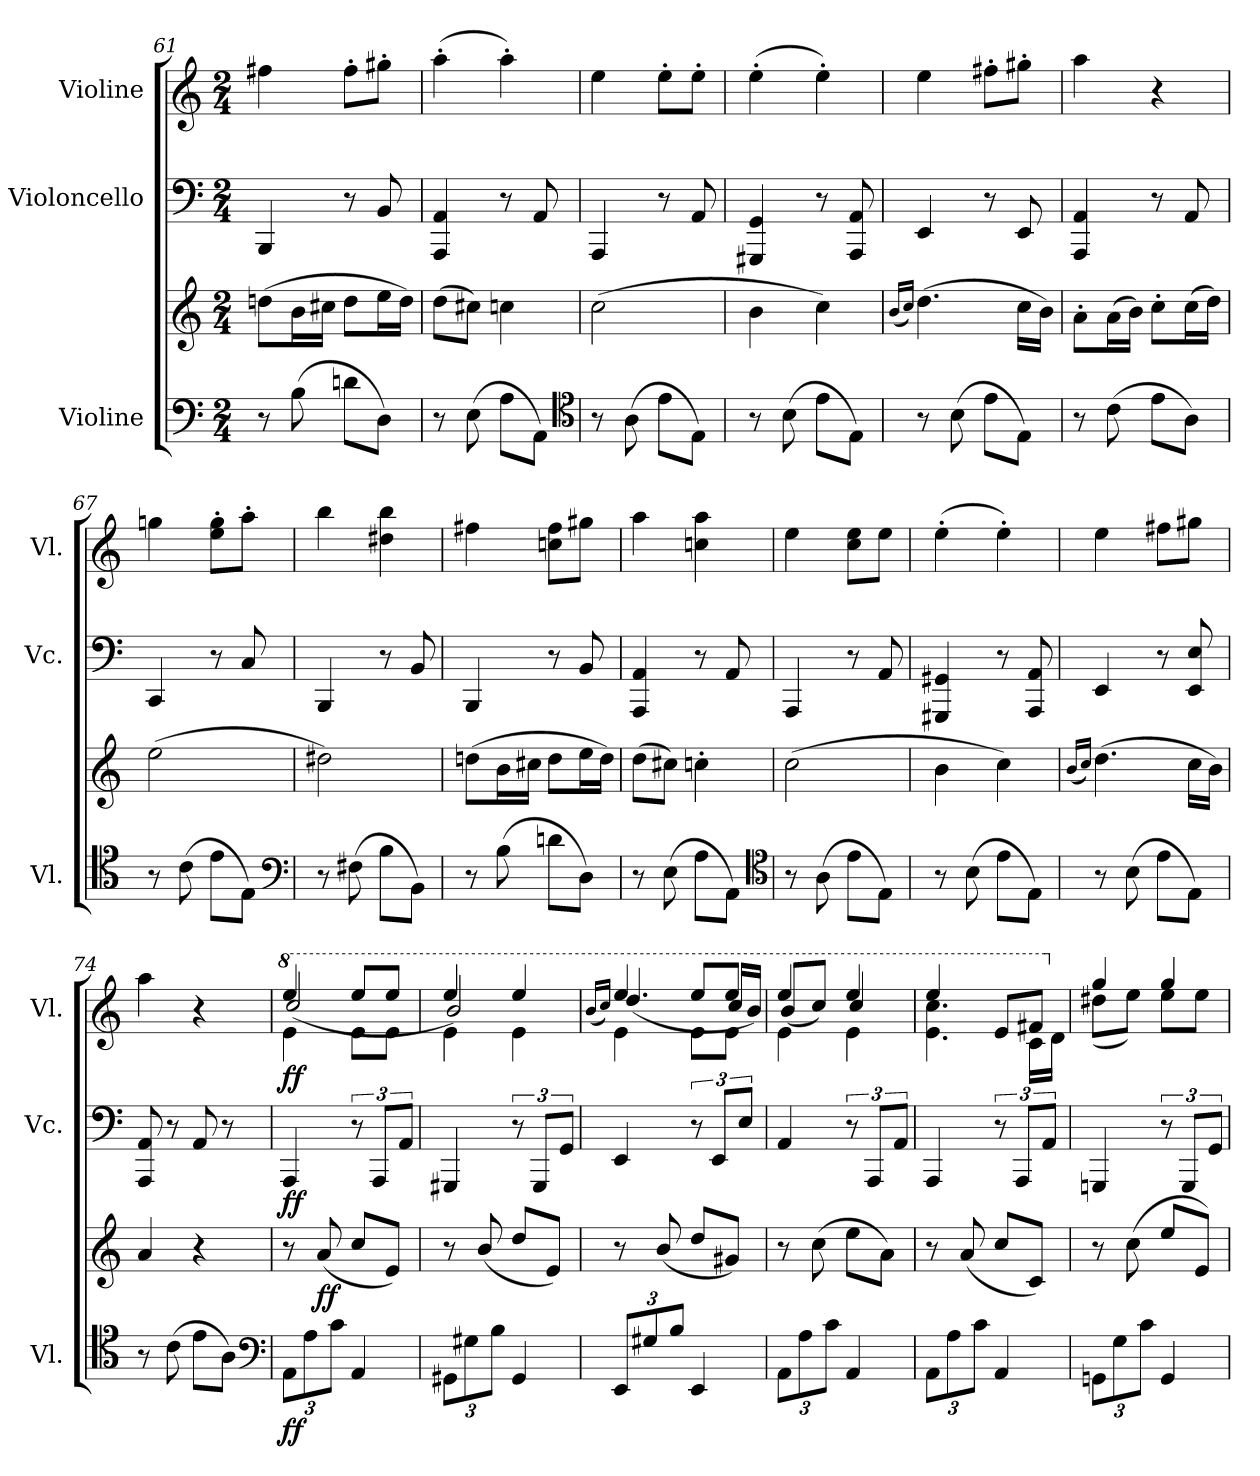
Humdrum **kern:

**kern	**kern	**dynam	**kern	**dynam	**kern	**dynam
*part3	*part3	*part3	*part2	*part2	*part1	*part1
*staff4	*staff3	*staff3/4	*staff2	*staff2	*staff1	*staff1
*I"Violine	*	*	*I"Violoncello	*	*I"Violine	*
*I'Vl.	*	*	*I'Vc.	*	*I'Vl.	*
*clefF4	*clefG2	*	*clefF4	*	*clefG2	*
*k[]	*k[]	*	*k[]	*	*k[]	*
*M2/4	*M2/4	*	*M2/4	*	*M2/4	*
=61	=61	=61	=61	=61	=61	=61
8r	(>8ddn\L	.	4BBB/	.	4ff#X\	.
(>8B\	16b\L	.	.	.	.	.
.	16cc#X\JJ	.	.	.	.	.
8dn\L	8dd\L	.	8r	.	8ff#'\L	.
8D\J)	16ee\L	.	8BB/	.	8gg#X'\J	.
.	16dd\JJ)	.	.	.	.	.
=62	=62	=62	=62	=62	=62	=62
8r	(>8dd\L	.	4AAA/ 4AA/	.	(>4aa'\	.
(>8E\	8cc#X\J)	.	.	.	.	.
8A\L	4ccn\	.	8r	.	4aa'\)	.
8AA\J)	.	.	8AA/	.	.	.
*clefC4	*	*	*	*	*	*
=63	=63	=63	=63	=63	=63	=63
8r	(>2cc\	.	4AAA/	.	4ee\	.
(>8A\	.	.	.	.	.	.
8e\L	.	.	8r	.	8ee'\L	.
8E\J)	.	.	8AA/	.	8ee'\J	.
=64	=64	=64	=64	=64	=64	=64
8r	4b\	.	4GGG#X/ 4GG/	.	(>4ee'\	.
(>8B\	.	.	.	.	.	.
8e\L	4cc\)	.	8r	.	4ee'\)	.
8E\J)	.	.	8AAA/ 8AA/	.	.	.
=65	=65	=65	=65	=65	=65	=65
.	(<16qqb/LL	.	.	.	.	.
.	16qqcc/JJ)	.	.	.	.	.
8r	(>4.dd\	.	4EE/	.	4ee\	.
(>8B\	.	.	.	.	.	.
8e\L	.	.	8r	.	8ff#X'\L	.
8E\J)	16cc\LL	.	8EE/	.	8gg#X'\J	.
.	16b\JJ)	.	.	.	.	.
=66	=66	=66	=66	=66	=66	=66
8r	8a'\L	.	4AAA/ 4AA/	.	4aa\	.
(>8c\	(>16a\L	.	.	.	.	.
.	16b\JJ)	.	.	.	.	.
8e\L	8cc'\L	.	8r	.	4r	.
8A\J)	(>16cc\L	.	8AA/	.	.	.
.	16dd\JJ)	.	.	.	.	.
=67	=67	=67	=67	=67	=67	=67
!	!	!LO:DY:b	!	!	!	!LO:DY:b
8r	(>2ee\	il forte	4CC/	.	4ggn\	il Forte
(>8c\	.	.	.	.	.	.
8e\L	.	.	8r	.	8ee'\ 8gg'\L	.
8E\J)	.	.	8C/	.	8aa'\J	.
*clefF4	*	*	*	*	*	*
=68	=68	=68	=68	=68	=68	=68
8r	2dd#X\)	.	4BBB/	.	4bb\	.
(>8F#X\	.	.	.	.	.	.
8B\L	.	.	8r	.	4dd#X\ 4bb\	.
8BB\J)	.	.	8BB/	.	.	.
=69	=69	=69	=69	=69	=69	=69
!	!	!LO:DY:b	!	!	!	!
8r	(>8ddn\L	piu F	4BBB/	.	4ff#X\	.
(>8B\	16b\L	.	.	.	.	.
.	16cc#X\JJ	.	.	.	.	.
8dn\L	8dd\L	.	8r	.	8ccn\ 8ff#\L	.
8D\J)	16ee\L	.	8BB/	.	8gg#X\J	.
.	16dd\JJ)	.	.	.	.	.
=70	=70	=70	=70	=70	=70	=70
8r	(>8dd\L	.	4AAA/ 4AA/	.	4aa\	.
(>8E\	8cc#X\J)	.	.	.	.	.
8A\L	4ccn'\	.	8r	.	4ccn\ 4aa\	.
8AA\J)	.	.	8AA/	.	.	.
*clefC4	*	*	*	*	*	*
=71	=71	=71	=71	=71	=71	=71
8r	(>2cc\	.	4AAA/	.	4ee\	.
(>8A\	.	.	.	.	.	.
8e\L	.	.	8r	.	8cc\ 8ee\L	.
8E\J)	.	.	8AA/	.	8ee\J	.
=72	=72	=72	=72	=72	=72	=72
8r	4b\	.	4GGG#X/ 4GG#X/	.	(>4ee'\	.
(>8B\	.	.	.	.	.	.
8e\L	4cc\)	.	8r	.	4ee'\)	.
8E\J)	.	.	8AAA/ 8AA/	.	.	.
=73	=73	=73	=73	=73	=73	=73
.	(<16qqb/LL	.	.	.	.	.
.	16qqcc/JJ)	.	.	.	.	.
8r	(>4.dd\	.	4EE/	.	4ee\	.
(>8B\	.	.	.	.	.	.
8e\L	.	.	8r	.	8ff#X\L	.
8E\J)	16cc\LL	.	8EE/ 8E/	.	8gg#X\J	.
.	16b\JJ)	.	.	.	.	.
=74	=74	=74	=74	=74	=74	=74
8r	4a/	.	8AAA/ 8AA/	.	4aa\	.
(>8c\	.	.	8r	.	.	.
8e\L	4r	.	8AA/	.	4r	.
8A\J)	.	.	8r	.	.	.
*clefF4	*	*	*	*	*	*
=75	=75	=75	=75	=75	=75	=75
*Xbrackettup	*	*	*	*	*	*
*	*	*	*	*	*8va	*
*	*	*	*	*	*^	*
*	*	*	*	*	*	*^	*
!	!	!LO:DY:b=2	!	!LO:DY:b	!	!	!	!LO:DY:b
12AA\L	8r	ff	4AAA/	ff	4eee/	(<2ccc/	4ee\	ff
12A\	.	.	.	.	.	.	.	.
!	!	!LO:DY:b	!	!	!	!	!	!
.	(<8a/	ff	.	.	.	.	.	.
12c\J	.	.	.	.	.	.	.	.
4AA/	8cc/L	.	12r	.	8eee/L	.	8ee\L	.
.	.	.	12AAA/L	.	.	.	.	.
.	8e/J)	.	.	.	8eee/J	.	8ee\J	.
.	.	.	12AA/J	.	.	.	.	.
=76	=76	=76	=76	=76	=76	=76	=76	=76
12GG#X\L	8r	.	4GGG#X/	.	4eee/	2bb/)	4ee\	.
12G#X\	.	.	.	.	.	.	.	.
.	(<8b/	.	.	.	.	.	.	.
12B\J	.	.	.	.	.	.	.	.
4GG#/	8dd/L	.	12r	.	4eee/	.	4ee\	.
.	.	.	12GGG#/L	.	.	.	.	.
.	8e/J)	.	.	.	.	.	.	.
.	.	.	12GG/J	.	.	.	.	.
=77	=77	=77	=77	=77	=77	=77	=77	=77
.	.	.	.	.	.	(<16qqbb/LL	.	.
.	.	.	.	.	.	16qqccc/JJ)	.	.
12EE/L	8r	.	4EE/	.	4eee/	(<4.ddd/	4ee\	.
12G#X/	.	.	.	.	.	.	.	.
.	(<8b/	.	.	.	.	.	.	.
12B/J	.	.	.	.	.	.	.	.
4EE/	8dd/L	.	12r	.	8eee/L	.	8ee\L	.
.	.	.	12EE/L	.	.	.	.	.
.	8g#X/J)	.	.	.	8eee/J	16ccc/LL	8ee\J	.
.	.	.	12E/J	.	.	.	.	.
.	.	.	.	.	.	16bb/JJ)	.	.
=78	=78	=78	=78	=78	=78	=78	=78	=78
12AA\L	8r	.	4AA/	.	4eee/	(<8bb/L	4ee\	.
12A\	.	.	.	.	.	.	.	.
.	(<8cc\	.	.	.	.	8ccc/J)	.	.
12c\J	.	.	.	.	.	.	.	.
4AA/	8ee\L	.	12r	.	4eee/	4ccc/	4ee\	.
.	.	.	12AAA/L	.	.	.	.	.
.	8a\J)	.	.	.	.	.	.	.
.	.	.	12AA/J	.	.	.	.	.
*	*	*	*	*	*	*v	*v	*
=79	=79	=79	=79	=79	=79	=79	=79
12AA\L	8r	.	4AAA/	.	4eee/	4.ee\ 4.ccc\	.
12A\	.	.	.	.	.	.	.
.	(<8a/	.	.	.	.	.	.
12c\J	.	.	.	.	.	.	.
4AA/	8cc/L	.	12r	.	8ee/L	.	.
.	.	.	12AAA/L	.	.	.	.
.	8c/J)	.	.	.	8ff#X/J	16cc\LL	.
.	.	.	12AA/J	.	.	.	.
*	*	*	*	*	*X8va	*	*
.	.	.	.	.	.	16d\JJ	.
=80	=80	=80	=80	=80	=80	=80	=80
12GGn\L	8r	.	4GGGn/	.	4gg/	(>8dd#X\L	.
12G\	.	.	.	.	.	.	.
.	(>8cc\	.	.	.	.	8ee\J)	.
12c\J	.	.	.	.	.	.	.
4GG/	8ee/L	.	12r	.	4gg/	8ee\L	.
.	.	.	12GGG/L	.	.	.	.
.	8e/J)	.	.	.	.	8ee\J	.
.	.	.	12GG/J	.	.	.	.
*	*	*	*	*	*v	*v	*
=	=	=	=	=	=	=
*-	*-	*-	*-	*-	*-	*-
